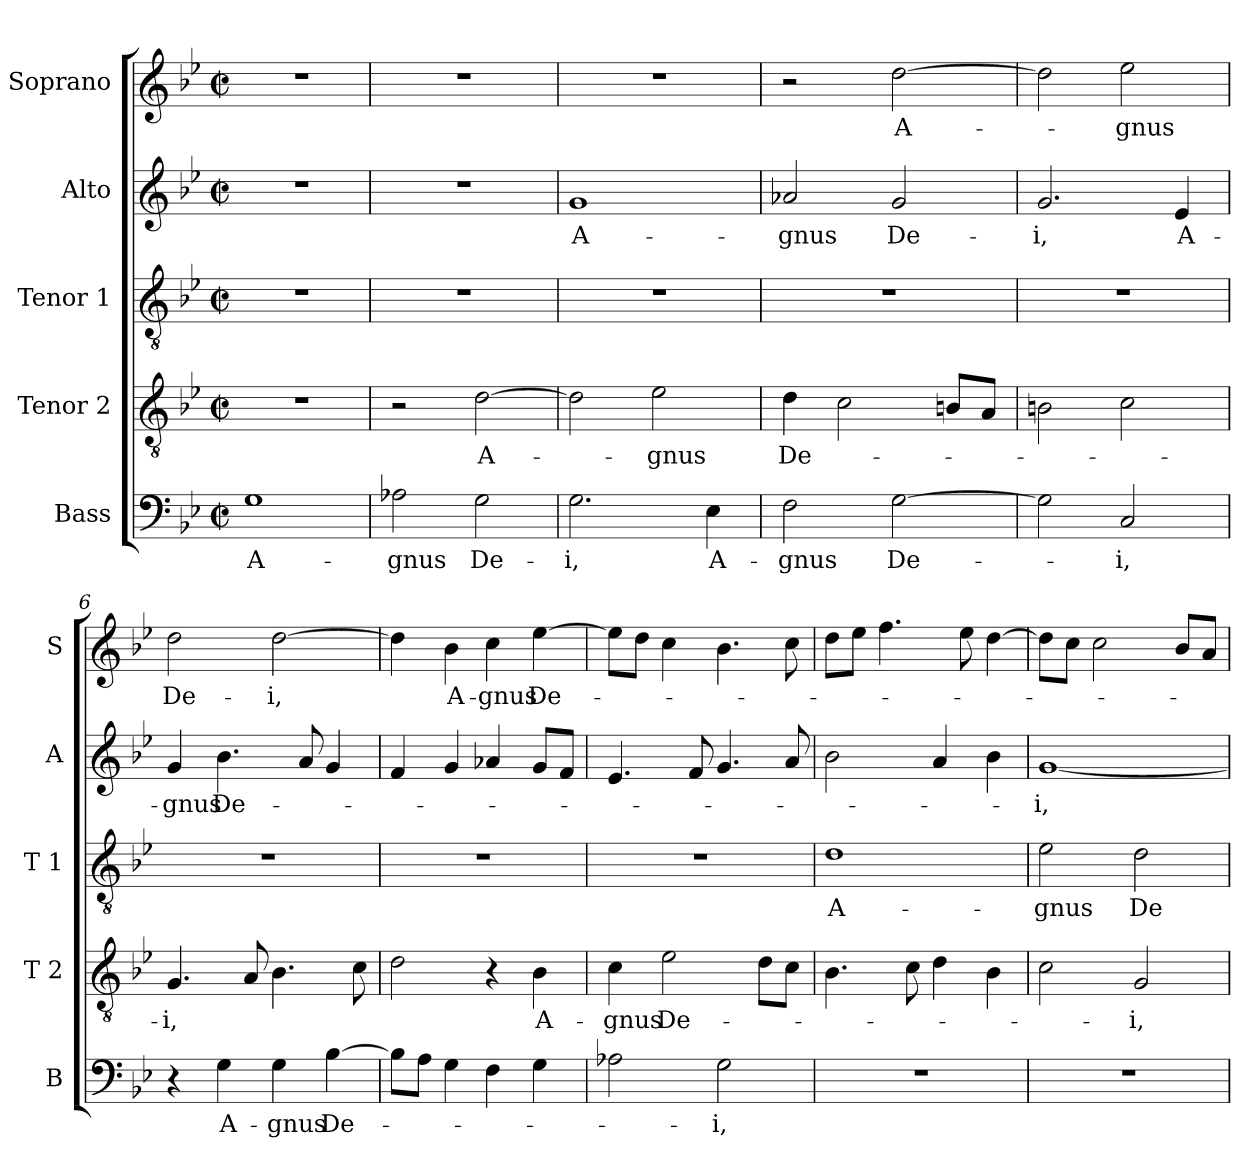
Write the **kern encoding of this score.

**kern	**text	**kern	**text	**kern	**text	**kern	**text	**kern	**text
*part5	*part5	*part4	*part4	*part3	*part3	*part2	*part2	*part1	*part1
*staff5	*staff5	*staff4	*staff4	*staff3	*staff3	*staff2	*staff2	*staff1	*staff1
*I"Bass	*	*I"Tenor 2	*	*I"Tenor 1	*	*I"Alto	*	*I"Soprano	*
*I'B	*	*I'T 2	*	*I'T 1	*	*I'A	*	*I'S	*
*clefF4	*	*clefGv2	*	*clefGv2	*	*clefG2	*	*clefG2	*
*k[b-e-]	*	*k[b-e-]	*	*k[b-e-]	*	*k[b-e-]	*	*k[b-e-]	*
*g:	*	*g:	*	*g:	*	*g:	*	*g:	*
*M2/2	*	*M2/2	*	*M2/2	*	*M2/2	*	*M2/2	*
*met(c|)	*	*met(c|)	*	*met(c|)	*	*met(c|)	*	*met(c|)	*
=1	=1	=1	=1	=1	=1	=1	=1	=1	=1
1G	A-	1r	.	1r	.	1r	.	1r	.
=2	=2	=2	=2	=2	=2	=2	=2	=2	=2
2A-X\	-gnus	2r	.	1r	.	1r	.	1r	.
2G\	De-	[2d\	A-	.	.	.	.	.	.
=3	=3	=3	=3	=3	=3	=3	=3	=3	=3
2.G\	-i,	2d\]	.	1r	.	1g	A-	1r	.
.	.	2e-\	-gnus	.	.	.	.	.	.
4E-\	A-	.	.	.	.	.	.	.	.
=4	=4	=4	=4	=4	=4	=4	=4	=4	=4
2F\	-gnus	4d\	De-	1r	.	2a-X/	-gnus	2r	.
.	.	2c\	.	.	.	.	.	.	.
[2G\	De-	.	.	.	.	2g/	De-	[2dd\	A-
.	.	8Bn/L	.	.	.	.	.	.	.
.	.	8A/J	.	.	.	.	.	.	.
=5	=5	=5	=5	=5	=5	=5	=5	=5	=5
2G\]	.	2Bn\	.	1r	.	2.g/	-i,	2dd\]	.
2C/	-i,	2c\	.	.	.	.	.	2ee-\	-gnus
.	.	.	.	.	.	4e-/	A-	.	.
!!LO:PB:g=z
=6	=6	=6	=6	=6	=6	=6	=6	=6	=6
4r	.	4.G/	-i,	1r	.	4g/	-gnus	2dd\	De-
4G\	A-	.	.	.	.	4.b-\	De-	.	.
.	.	8A/	.	.	.	.	.	.	.
4G\	-gnus	4.B-\	.	.	.	.	.	[2dd\	-i,
.	.	.	.	.	.	8a/	.	.	.
[4B-\	De-	.	.	.	.	4g/	.	.	.
.	.	8c\	.	.	.	.	.	.	.
=7	=7	=7	=7	=7	=7	=7	=7	=7	=7
8B-\L]	.	2d\	.	1r	.	4f/	.	4dd\]	.
8A\J	.	.	.	.	.	.	.	.	.
4G\	.	.	.	.	.	4g/	.	4b-\	A-
4F\	.	4r	.	.	.	4a-X/	.	4cc\	-gnus
4G\	.	4B-\	A-	.	.	8g/L	.	[4ee-\	De-
.	.	.	.	.	.	8f/J	.	.	.
=8	=8	=8	=8	=8	=8	=8	=8	=8	=8
2A-X\	.	4c\	-gnus	1r	.	4.e-/	.	8ee-\L]	.
.	.	.	.	.	.	.	.	8dd\J	.
.	.	2e-\	De-	.	.	.	.	4cc\	.
.	.	.	.	.	.	8f/	.	.	.
2G\	-i,	.	.	.	.	4.g/	.	4.b-\	.
.	.	8d\L	.	.	.	.	.	.	.
.	.	8c\J	.	.	.	8a/	.	8cc\	.
=9	=9	=9	=9	=9	=9	=9	=9	=9	=9
1r	.	4.B-\	.	1d	A-	2b-\	.	8dd\L	.
.	.	.	.	.	.	.	.	8ee-\J	.
.	.	.	.	.	.	.	.	4.ff\	.
.	.	8c\	.	.	.	.	.	.	.
.	.	4d\	.	.	.	4a/	.	.	.
.	.	.	.	.	.	.	.	8ee-\	.
.	.	4B-\	.	.	.	4b-\	.	[4dd\	.
=10	=10	=10	=10	=10	=10	=10	=10	=10	=10
1r	.	2c\	.	2e-\	-gnus	[1g	-i,	8dd\L]	.
.	.	.	.	.	.	.	.	8cc\J	.
.	.	.	.	.	.	.	.	2cc\	.
.	.	2G/	-i,	2d\	De-	.	.	.	.
.	.	.	.	.	.	.	.	8b-/L	.
.	.	.	.	.	.	.	.	8a/J	.
=	=	=	=	=	=	=	=	=	=
*-	*-	*-	*-	*-	*-	*-	*-	*-	*-
